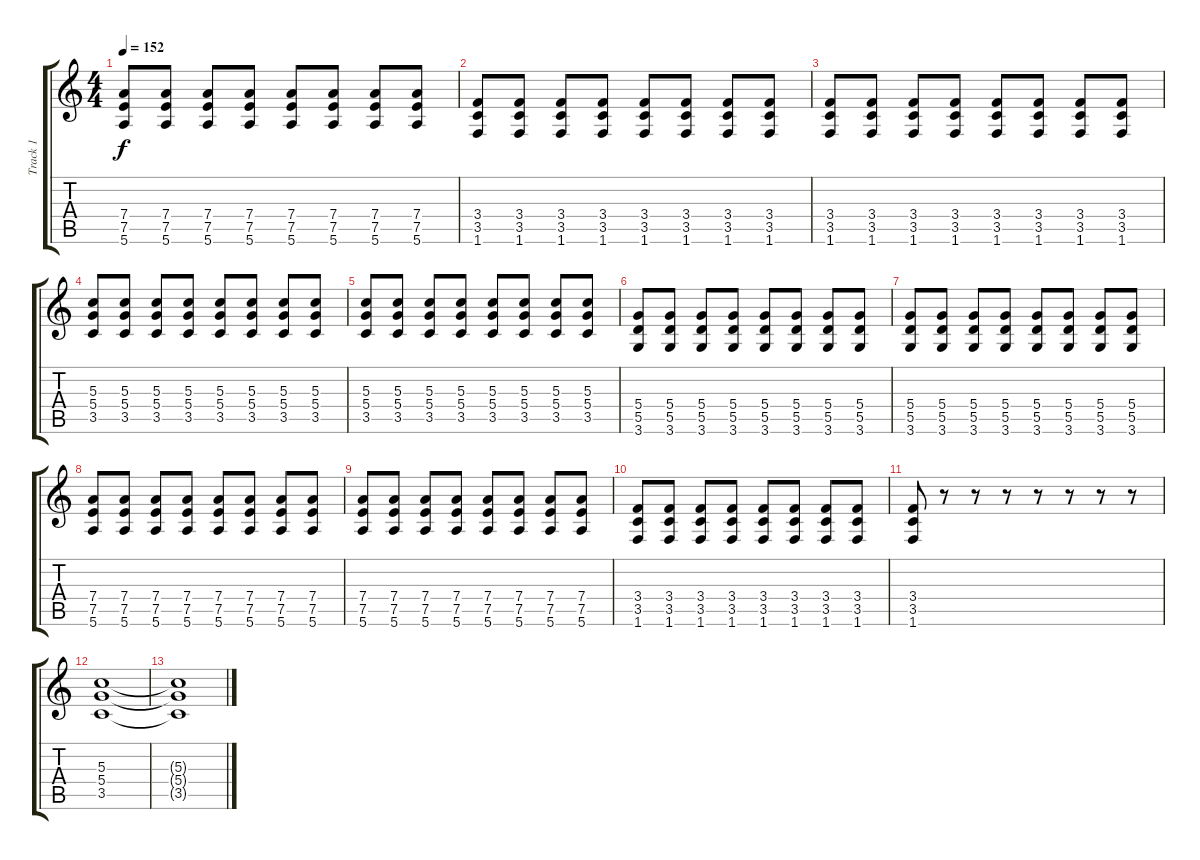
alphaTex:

\track ("Track 1" "Track 1") {instrument distortionguitar}
\staff {score tabs}
\tuning (E4 B3 G3 D3 A2 E2) {hide}
\ts (4 4)
\tempo 152
\clef g2
\ks c
(7.4 7.5 5.6).8{dy f} (7.4 7.5 5.6).8 (7.4 7.5 5.6).8 (7.4 7.5 5.6).8 (7.4 7.5 5.6).8 (7.4 7.5 5.6).8 (7.4 7.5 5.6).8 (7.4 7.5 5.6).8 |
(3.4 3.5 1.6).8 (3.4 3.5 1.6).8 (3.4 3.5 1.6).8 (3.4 3.5 1.6).8 (3.4 3.5 1.6).8 (3.4 3.5 1.6).8 (3.4 3.5 1.6).8 (3.4 3.5 1.6).8 |
(3.4 3.5 1.6).8 (3.4 3.5 1.6).8 (3.4 3.5 1.6).8 (3.4 3.5 1.6).8 (3.4 3.5 1.6).8 (3.4 3.5 1.6).8 (3.4 3.5 1.6).8 (3.4 3.5 1.6).8 |
(5.3 5.4 3.5).8 (5.3 5.4 3.5).8 (5.3 5.4 3.5).8 (5.3 5.4 3.5).8 (5.3 5.4 3.5).8 (5.3 5.4 3.5).8 (5.3 5.4 3.5).8 (5.3 5.4 3.5).8 |
(5.3 5.4 3.5).8 (5.3 5.4 3.5).8 (5.3 5.4 3.5).8 (5.3 5.4 3.5).8 (5.3 5.4 3.5).8 (5.3 5.4 3.5).8 (5.3 5.4 3.5).8 (5.3 5.4 3.5).8 |
(5.4 5.5 3.6).8 (5.4 5.5 3.6).8 (5.4 5.5 3.6).8 (5.4 5.5 3.6).8 (5.4 5.5 3.6).8 (5.4 5.5 3.6).8 (5.4 5.5 3.6).8 (5.4 5.5 3.6).8 |
(5.4 5.5 3.6).8 (5.4 5.5 3.6).8 (5.4 5.5 3.6).8 (5.4 5.5 3.6).8 (5.4 5.5 3.6).8 (5.4 5.5 3.6).8 (5.4 5.5 3.6).8 (5.4 5.5 3.6).8 |
(7.4 7.5 5.6).8 (7.4 7.5 5.6).8 (7.4 7.5 5.6).8 (7.4 7.5 5.6).8 (7.4 7.5 5.6).8 (7.4 7.5 5.6).8 (7.4 7.5 5.6).8 (7.4 7.5 5.6).8 |
(7.4 7.5 5.6).8 (7.4 7.5 5.6).8 (7.4 7.5 5.6).8 (7.4 7.5 5.6).8 (7.4 7.5 5.6).8 (7.4 7.5 5.6).8 (7.4 7.5 5.6).8 (7.4 7.5 5.6).8 |
(3.4 3.5 1.6).8 (3.4 3.5 1.6).8 (3.4 3.5 1.6).8 (3.4 3.5 1.6).8 (3.4 3.5 1.6).8 (3.4 3.5 1.6).8 (3.4 3.5 1.6).8 (3.4 3.5 1.6).8 |
(3.4 3.5 1.6).8 r.8 r.8 r.8 r.8 r.8 r.8 r.8 |
(5.3 5.4 3.5).1 |
(5.3{t} 5.4{t} 3.5{t}).1
